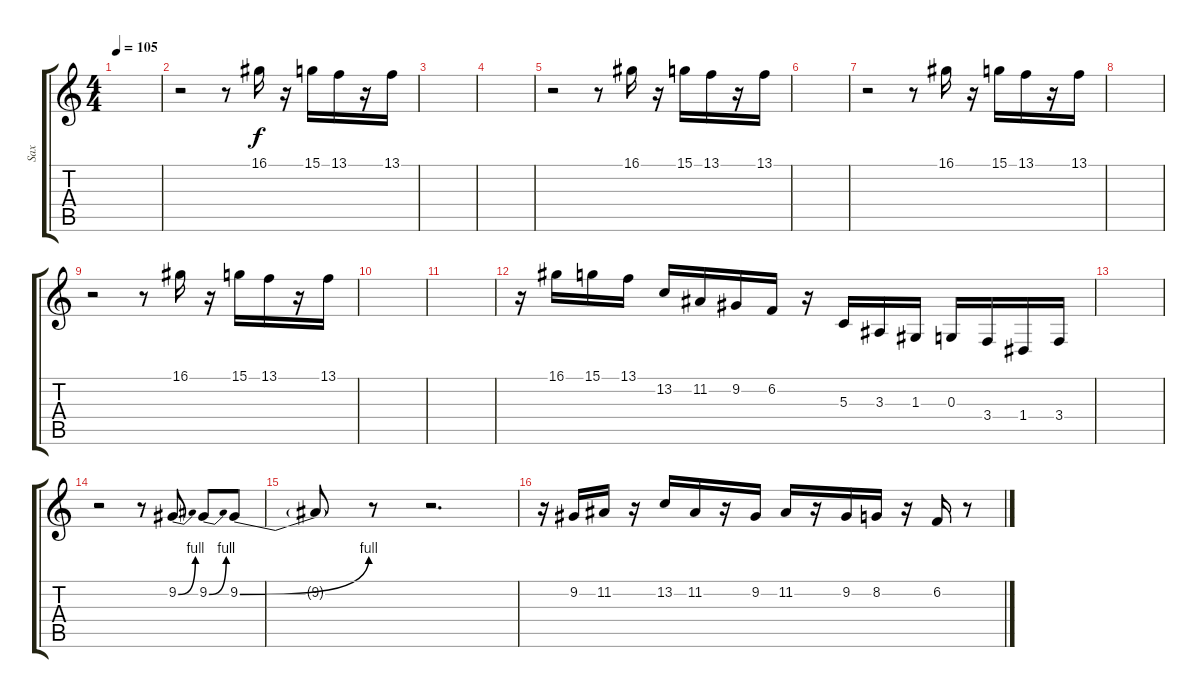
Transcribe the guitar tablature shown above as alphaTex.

\track ("Sax" "Sax") {instrument baritonesax}
\staff {score tabs}
\tuning (E4 B3 G3 D3 A2 E2) {hide}
\ts (4 4)
\tempo 105
\clef g2
\ks c
|
r.2 r.8 16.1.16 r.16 15.1.16 13.1.16 r.16 13.1.16 |
|
|
r.2 r.8 16.1.16 r.16 15.1.16 13.1.16 r.16 13.1.16 |
|
r.2 r.8 16.1.16 r.16 15.1.16 13.1.16 r.16 13.1.16 |
|
r.2 r.8 16.1.16 r.16 15.1.16 13.1.16 r.16 13.1.16 |
|
|
r.16 16.1.16 15.1.16 13.1.16 13.2.16 11.2.16 9.2.16 6.2.16 r.16 5.3.16 3.3.16 1.3.16 0.3.16 3.4.16 1.4.16 3.4.16 |
|
r.2 r.8 9.2{be (bend 0 0 60 4)}.8 9.2{be (bend 0 0 60 4)}.8 9.2{be (bend 0 0 60 4)}.8 |
9.2{t}.8 r.8 r.2{d} |
r.16 9.2.16 11.2.16 r.16 13.2.16 11.2.16 r.16 9.2.16 11.2.16 r.16 9.2.16 8.2.16 r.16 6.2.16 r.8
